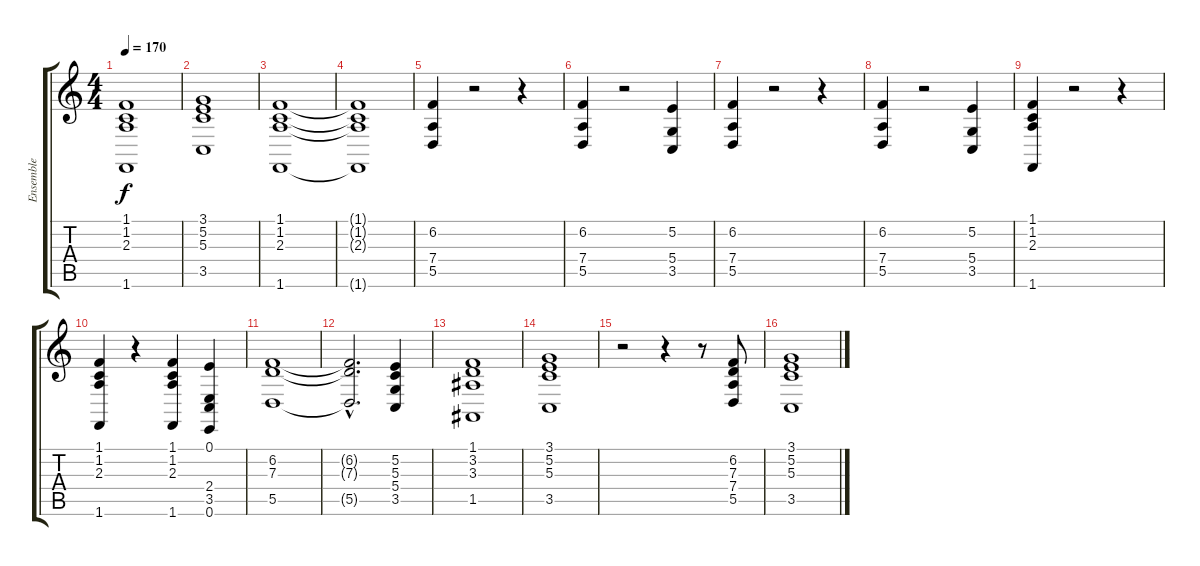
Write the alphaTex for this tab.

\track ("Ensemble" "Ensemble") {instrument stringensemble1}
\staff {score tabs}
\tuning (E4 B3 G3 D3 A2 E2) {hide}
\ts (4 4)
\tempo 170
\clef g2
\ks c
(1.1 1.2 2.3 1.6).1{dy f} |
(3.1 5.2 5.3 3.5).1 |
(1.1 1.2 2.3 1.6).1 |
(1.1{t} 1.2{t} 2.3{t} 1.6{t}).1 |
\section ("" "")
(6.2 7.4 5.5).4 r.2 r.4 |
(6.2 7.4 5.5).4 r.2 (5.2 5.4 3.5).4 |
(6.2 7.4 5.5).4 r.2 r.4 |
(6.2 7.4 5.5).4 r.2 (5.2 5.4 3.5).4 |
(1.1 1.2 2.3 1.6).4 r.2 r.4 |
(1.1 1.2 2.3 1.6).4 r.4 (1.1 1.2 2.3 1.6).4 (0.1 2.4 3.5 0.6).4 |
(6.2 7.3 5.5).1 |
(6.2{hac t} 7.3{hac t} 5.5{hac t}).2{d} (5.2 5.3 5.4 3.5).4 |
(1.1 3.2 3.3 1.5).1 |
(3.1 5.2 5.3 3.5).1 |
r.2 r.4 r.8 (6.2 7.3 7.4 5.5).8 |
(3.1 5.2 5.3 3.5).1
